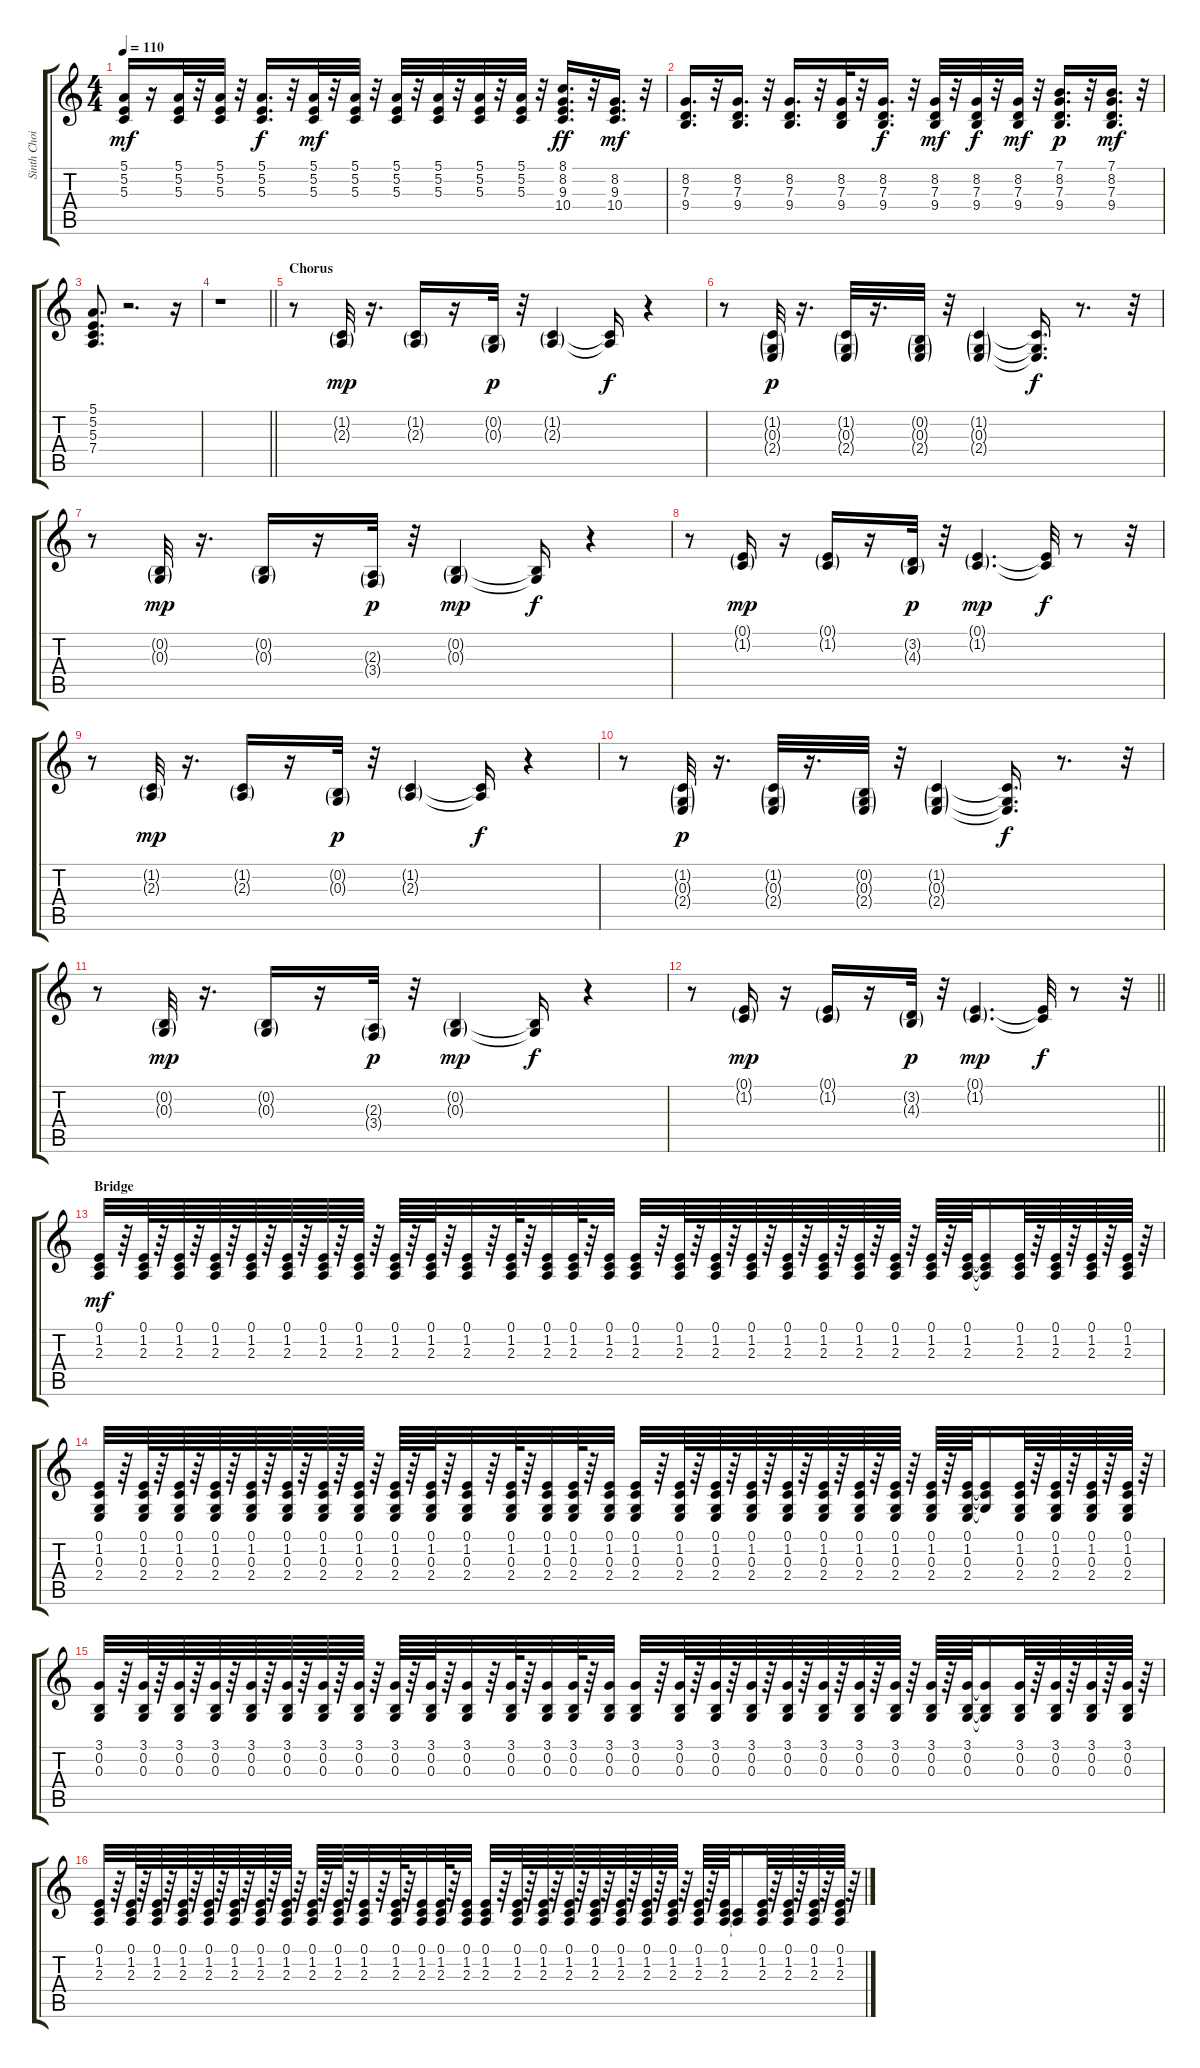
\track ("Sinth Choir" "Sinth Choi") {instrument choiraahs}
\staff {score tabs}
\tuning (E4 B3 G3 D3 A2 E2) {hide}
\ts (4 4)
\tempo 110
\clef g2
\ks c
(5.1 5.2 5.3).16{dy mf} r.16 (5.1 5.2 5.3).32 r.32 (5.1 5.2 5.3).32 r.32 (5.1 5.2 5.3).16{d dy f} r.32 (5.1 5.2 5.3).32{dy mf} r.32 (5.1 5.2 5.3).32 r.32 (5.1 5.2 5.3).32 r.32 (5.1 5.2 5.3).32 r.32 (5.1 5.2 5.3).32 r.32 (5.1 5.2 5.3).32 r.32 (8.1 8.2 9.3 10.4).16{d dy ff} r.32 (8.2 9.3 10.4).16{d dy mf} r.32 |
(8.2 7.3 9.4).16{d} r.32 (8.2 7.3 9.4).16{d} r.32 (8.2 7.3 9.4).16{d} r.32 (8.2 7.3 9.4).32 r.32 (8.2 7.3 9.4).16{d dy f} r.32 (8.2 7.3 9.4).32{dy mf} r.32 (8.2 7.3 9.4).32{dy f} r.32 (8.2 7.3 9.4).32{dy mf} r.32 (7.1 8.2 7.3 9.4).16{d dy p} r.32 (7.1 8.2 7.3 9.4).16{d dy mf} r.32 |
(5.1 5.2 5.3 7.4).8{d} r.2{d} r.16 |
\barLineRight lightlight
r.1 |
\section ("" "Chorus")
r.8 (1.2{g} 2.3{g}).32{dy mp} r.16{d} (1.2{g} 2.3{g}).16 r.16 (0.2{g} 0.3{g}).32{dy p} r.32 (1.2{g} 2.3{g}).4 (1.2{t} 2.3{t}).16{dy f} r.4 |
r.8 (1.2{g} 0.3{g} 2.4{g}).32{dy p} r.16{d} (1.2{g} 0.3{g} 2.4{g}).32 r.16{d} (0.2{g} 0.3{g} 2.4{g}).32 r.32 (1.2{g} 0.3{g} 2.4{g}).4 (1.2{t} 0.3{t} 2.4{t}).16{d dy f} r.8{d} r.32 |
r.8 (0.2{g} 0.3{g}).32{dy mp} r.16{d} (0.2{g} 0.3{g}).16 r.16 (2.3{g} 3.4{g}).32{dy p} r.32 (0.2{g} 0.3{g}).4{dy mp} (0.2{t} 0.3{t}).16{dy f} r.4 |
r.8 (0.1{g} 1.2{g}).16{dy mp} r.16 (0.1{g} 1.2{g}).16 r.16 (3.2{g} 4.3{g}).32{dy p} r.32 (0.1{g} 1.2{g}).4{d dy mp} (0.1{t} 1.2{t}).32{dy f} r.8 r.32 |
r.8 (1.2{g} 2.3{g}).32{dy mp} r.16{d} (1.2{g} 2.3{g}).16 r.16 (0.2{g} 0.3{g}).32{dy p} r.32 (1.2{g} 2.3{g}).4 (1.2{t} 2.3{t}).16{dy f} r.4 |
r.8 (1.2{g} 0.3{g} 2.4{g}).32{dy p} r.16{d} (1.2{g} 0.3{g} 2.4{g}).32 r.16{d} (0.2{g} 0.3{g} 2.4{g}).32 r.32 (1.2{g} 0.3{g} 2.4{g}).4 (1.2{t} 0.3{t} 2.4{t}).16{d dy f} r.8{d} r.32 |
r.8 (0.2{g} 0.3{g}).32{dy mp} r.16{d} (0.2{g} 0.3{g}).16 r.16 (2.3{g} 3.4{g}).32{dy p} r.32 (0.2{g} 0.3{g}).4{dy mp} (0.2{t} 0.3{t}).16{dy f} r.4 |
\barLineRight lightlight
r.8 (0.1{g} 1.2{g}).16{dy mp} r.16 (0.1{g} 1.2{g}).16 r.16 (3.2{g} 4.3{g}).32{dy p} r.32 (0.1{g} 1.2{g}).4{d dy mp} (0.1{t} 1.2{t}).32{dy f} r.8 r.32 |
\section ("" "Bridge")
(0.1 1.2 2.3).32{dy mf} r.64 (0.1 1.2 2.3).64 r.64 (0.1 1.2 2.3).64 r.64 (0.1 1.2 2.3).64 r.64 (0.1 1.2 2.3).64 r.64 (0.1 1.2 2.3).64 r.64 (0.1 1.2 2.3).64 r.64 (0.1 1.2 2.3).64 r.64 (0.1 1.2 2.3).64 r.64 (0.1 1.2 2.3).64 r.64 (0.1 1.2 2.3).32 r.64 (0.1 1.2 2.3).64 r.64 (0.1 1.2 2.3).32 (0.1 1.2 2.3).64 r.64 (0.1 1.2 2.3).32 (0.1 1.2 2.3).32 r.64 (0.1 1.2 2.3).64 r.64 (0.1 1.2 2.3).64 r.64 (0.1 1.2 2.3).64 r.64 (0.1 1.2 2.3).64 r.64 (0.1 1.2 2.3).64 r.64 (0.1 1.2 2.3).64 r.64 (0.1 1.2 2.3).64 r.64 (0.1 1.2 2.3).64 r.64 (0.1 1.2 2.3).64 (0.1{t} 1.2{t} 2.3{t}).16 (0.1 1.2 2.3).64 r.64 (0.1 1.2 2.3).64 r.64 (0.1 1.2 2.3).64 r.64 (0.1 1.2 2.3).64 r.64 |
(0.1 1.2 0.3 2.4).32 r.64 (0.1 1.2 0.3 2.4).64 r.64 (0.1 1.2 0.3 2.4).64 r.64 (0.1 1.2 0.3 2.4).64 r.64 (0.1 1.2 0.3 2.4).64 r.64 (0.1 1.2 0.3 2.4).64 r.64 (0.1 1.2 0.3 2.4).64 r.64 (0.1 1.2 0.3 2.4).64 r.64 (0.1 1.2 0.3 2.4).64 r.64 (0.1 1.2 0.3 2.4).64 r.64 (0.1 1.2 0.3 2.4).32 r.64 (0.1 1.2 0.3 2.4).64 r.64 (0.1 1.2 0.3 2.4).32 (0.1 1.2 0.3 2.4).64 r.64 (0.1 1.2 0.3 2.4).32 (0.1 1.2 0.3 2.4).32 r.64 (0.1 1.2 0.3 2.4).64 r.64 (0.1 1.2 0.3 2.4).64 r.64 (0.1 1.2 0.3 2.4).64 r.64 (0.1 1.2 0.3 2.4).64 r.64 (0.1 1.2 0.3 2.4).64 r.64 (0.1 1.2 0.3 2.4).64 r.64 (0.1 1.2 0.3 2.4).64 r.64 (0.1 1.2 0.3 2.4).64 r.64 (0.1 1.2 0.3 2.4).64 (0.1{t} 1.2{t} 0.3{t}).16 (0.1 1.2 0.3 2.4).64 r.64 (0.1 1.2 0.3 2.4).64 r.64 (0.1 1.2 0.3 2.4).64 r.64 (0.1 1.2 0.3 2.4).64 r.64 |
(3.1 0.2 0.3).32 r.64 (3.1 0.2 0.3).64 r.64 (3.1 0.2 0.3).64 r.64 (3.1 0.2 0.3).64 r.64 (3.1 0.2 0.3).64 r.64 (3.1 0.2 0.3).64 r.64 (3.1 0.2 0.3).64 r.64 (3.1 0.2 0.3).64 r.64 (3.1 0.2 0.3).64 r.64 (3.1 0.2 0.3).64 r.64 (3.1 0.2 0.3).32 r.64 (3.1 0.2 0.3).64 r.64 (3.1 0.2 0.3).32 (3.1 0.2 0.3).64 r.64 (3.1 0.2 0.3).32 (3.1 0.2 0.3).32 r.64 (3.1 0.2 0.3).64 r.64 (3.1 0.2 0.3).64 r.64 (3.1 0.2 0.3).64 r.64 (3.1 0.2 0.3).64 r.64 (3.1 0.2 0.3).64 r.64 (3.1 0.2 0.3).64 r.64 (3.1 0.2 0.3).64 r.64 (3.1 0.2 0.3).64 r.64 (3.1 0.2 0.3).64 (3.1{t} 0.2{t} 0.3{t}).16 (3.1 0.2 0.3).64 r.64 (3.1 0.2 0.3).64 r.64 (3.1 0.2 0.3).64 r.64 (3.1 0.2 0.3).64 r.64 |
(0.1 1.2 2.3).32 r.64 (0.1 1.2 2.3).64 r.64 (0.1 1.2 2.3).64 r.64 (0.1 1.2 2.3).64 r.64 (0.1 1.2 2.3).64 r.64 (0.1 1.2 2.3).64 r.64 (0.1 1.2 2.3).64 r.64 (0.1 1.2 2.3).64 r.64 (0.1 1.2 2.3).64 r.64 (0.1 1.2 2.3).64 r.64 (0.1 1.2 2.3).32 r.64 (0.1 1.2 2.3).64 r.64 (0.1 1.2 2.3).32 (0.1 1.2 2.3).64 r.64 (0.1 1.2 2.3).32 (0.1 1.2 2.3).32 r.64 (0.1 1.2 2.3).64 r.64 (0.1 1.2 2.3).64 r.64 (0.1 1.2 2.3).64 r.64 (0.1 1.2 2.3).64 r.64 (0.1 1.2 2.3).64 r.64 (0.1 1.2 2.3).64 r.64 (0.1 1.2 2.3).64 r.64 (0.1 1.2 2.3).64 r.64 (0.1 1.2 2.3).64 (1.2{t} 2.3{t}).16 (0.1 1.2 2.3).64 r.64 (0.1 1.2 2.3).64 r.64 (0.1 1.2 2.3).64 r.64 (0.1 1.2 2.3).64 r.64
